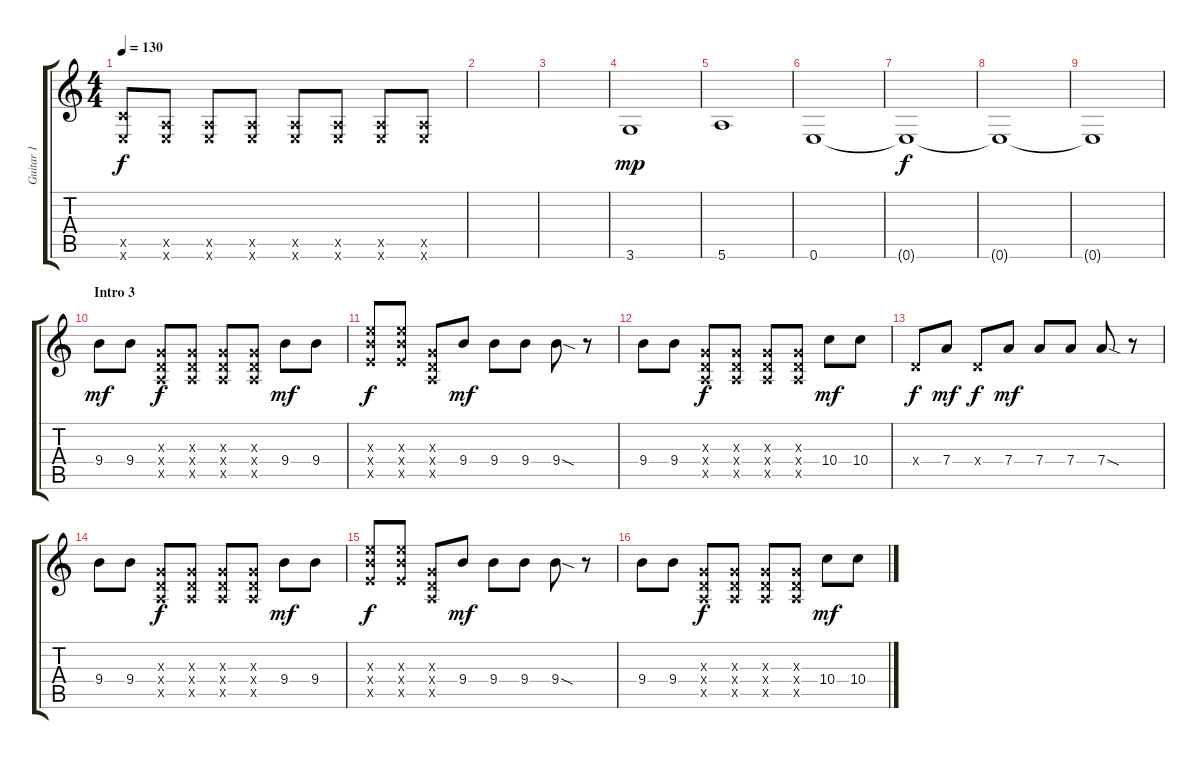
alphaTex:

\track ("Guitar 1" "Guitar 1") {instrument distortionguitar}
\staff {score tabs}
\tuning (E4 B3 G3 D3 A2 E2) {hide}
\ts (4 4)
\tempo 130
\clef g2
\ks c
(3.5{x} 0.6{x}).8{dy f} (0.5{x} 0.6{x}).8 (0.5{x} 0.6{x}).8 (0.5{x} 0.6{x}).8 (0.5{x} 0.6{x}).8 (0.5{x} 0.6{x}).8 (0.5{x} 0.6{x}).8 (0.5{x} 0.6{x}).8 |
|
|
3.6.1{dy mp volume 13} |
5.6.1 |
0.6.1 |
0.6{t}.1{dy f} |
0.6{t}.1{volume 4} |
0.6{t}.1 |
\section ("" "Intro 3")
9.4.8{dy mf volume 15} 9.4.8 (0.3{x} 0.4{x} 0.5{x}).8{dy f} (0.3{x} 0.4{x} 0.5{x}).8 (0.3{x} 0.4{x} 0.5{x}).8 (0.3{x} 0.4{x} 0.5{x}).8 9.4.8{dy mf} 9.4.8 |
(9.3{x} 9.4{x} 7.5{x}).8{dy f} (9.3{x} 9.4{x} 7.5{x}).8 (0.3{x} 0.4{x} 0.5{x}).8 9.4.8{dy mf} 9.4.8 9.4.8 9.4{sod}.8 r.8 |
9.4.8{volume 15} 9.4.8 (0.3{x} 0.4{x} 0.5{x}).8{dy f} (0.3{x} 0.4{x} 0.5{x}).8 (0.3{x} 0.4{x} 0.5{x}).8 (0.3{x} 0.4{x} 0.5{x}).8 10.4.8{dy mf} 10.4.8 |
0.4{x}.8{dy f} 7.4.8{dy mf} 0.4{x}.8{dy f} 7.4.8{dy mf} 7.4.8 7.4.8 7.4{sod}.8 r.8 |
9.4.8{volume 15} 9.4.8 (0.3{x} 0.4{x} 0.5{x}).8{dy f} (0.3{x} 0.4{x} 0.5{x}).8 (0.3{x} 0.4{x} 0.5{x}).8 (0.3{x} 0.4{x} 0.5{x}).8 9.4.8{dy mf} 9.4.8 |
(9.3{x} 9.4{x} 7.5{x}).8{dy f} (9.3{x} 9.4{x} 7.5{x}).8 (0.3{x} 0.4{x} 0.5{x}).8 9.4.8{dy mf} 9.4.8 9.4.8 9.4{sod}.8 r.8 |
9.4.8{volume 15} 9.4.8 (0.3{x} 0.4{x} 0.5{x}).8{dy f} (0.3{x} 0.4{x} 0.5{x}).8 (0.3{x} 0.4{x} 0.5{x}).8 (0.3{x} 0.4{x} 0.5{x}).8 10.4.8{dy mf} 10.4.8
